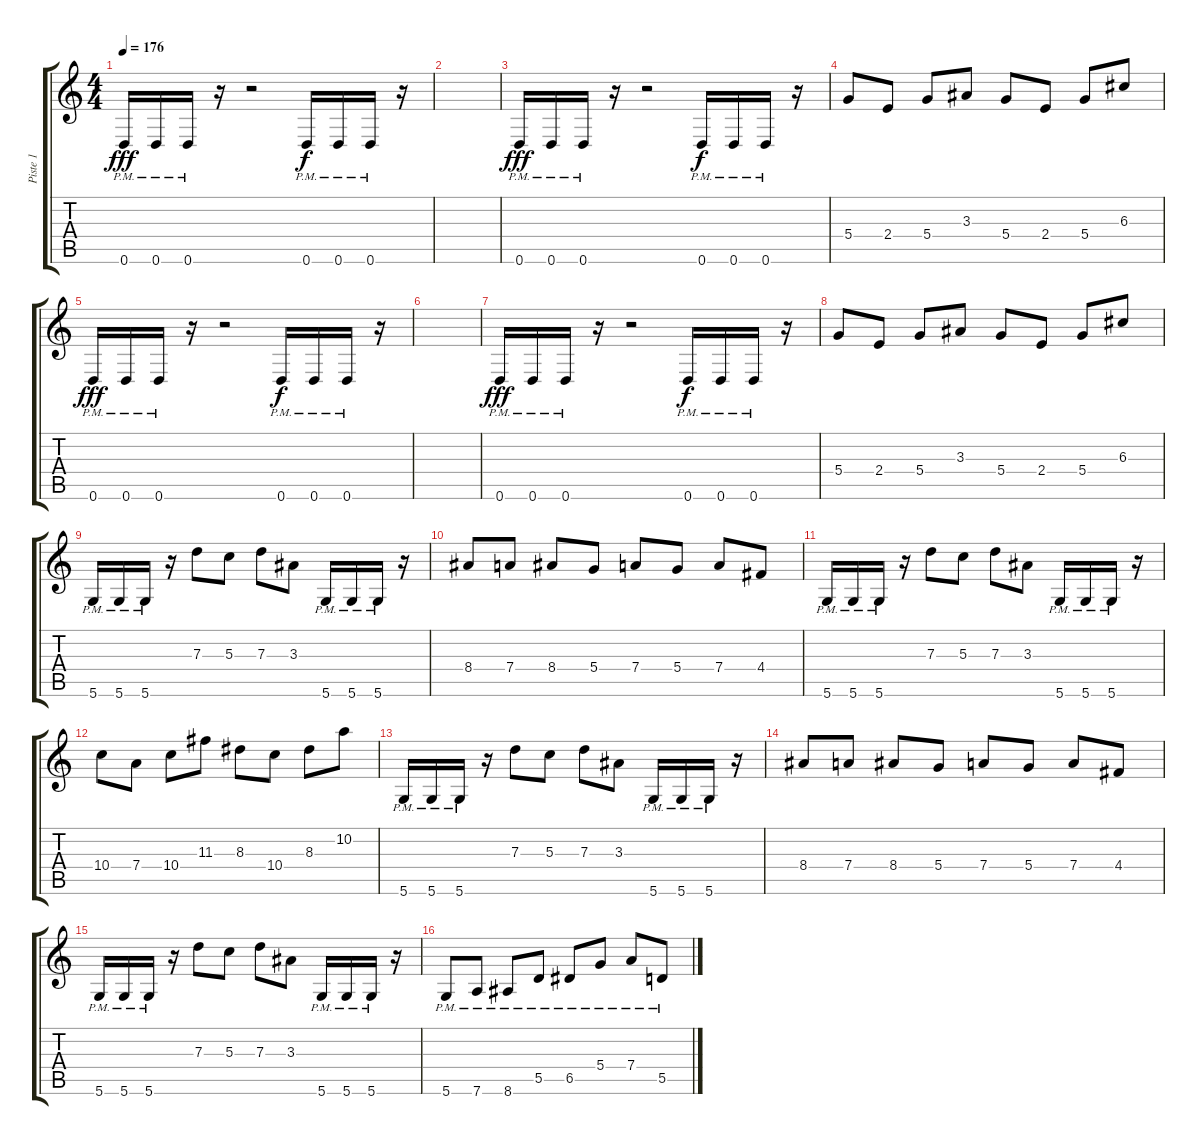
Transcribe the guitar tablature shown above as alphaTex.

\track ("Piste 1" "Piste 1") {instrument distortionguitar}
\staff {score tabs}
\tuning (E4 B3 G3 D3 A2 D2) {hide}
\ts (4 4)
\tempo 176
\clef g2
\ks c
0.6{pm}.16{dy fff volume 16 balance 0} 0.6{pm}.16 0.6{pm}.16 r.16 r.2 0.6{pm}.16{dy f} 0.6{pm}.16 0.6{pm}.16 r.16 |
|
0.6{pm}.16{dy fff} 0.6{pm}.16 0.6{pm}.16 r.16 r.2 0.6{pm}.16{dy f} 0.6{pm}.16 0.6{pm}.16 r.16 |
5.4.8 2.4.8 5.4.8 3.3.8 5.4.8 2.4.8 5.4.8 6.3.8 |
0.6{pm}.16{dy fff} 0.6{pm}.16 0.6{pm}.16 r.16 r.2 0.6{pm}.16{dy f} 0.6{pm}.16 0.6{pm}.16 r.16 |
|
0.6{pm}.16{dy fff} 0.6{pm}.16 0.6{pm}.16 r.16 r.2 0.6{pm}.16{dy f} 0.6{pm}.16 0.6{pm}.16 r.16 |
5.4.8 2.4.8 5.4.8 3.3.8 5.4.8 2.4.8 5.4.8 6.3.8 |
5.6{pm}.16 5.6{pm}.16 5.6{pm}.16 r.16 7.3.8 5.3.8 7.3.8 3.3.8 5.6{pm}.16 5.6{pm}.16 5.6{pm}.16 r.16 |
8.4.8 7.4.8 8.4.8 5.4.8 7.4.8 5.4.8 7.4.8 4.4.8 |
5.6{pm}.16 5.6{pm}.16 5.6{pm}.16 r.16 7.3.8 5.3.8 7.3.8 3.3.8 5.6{pm}.16 5.6{pm}.16 5.6{pm}.16 r.16 |
10.4.8 7.4.8 10.4.8 11.3.8 8.3.8 10.4.8 8.3.8 10.2.8 |
5.6{pm}.16 5.6{pm}.16 5.6{pm}.16 r.16 7.3.8 5.3.8 7.3.8 3.3.8 5.6{pm}.16 5.6{pm}.16 5.6{pm}.16 r.16 |
8.4.8 7.4.8 8.4.8 5.4.8 7.4.8 5.4.8 7.4.8 4.4.8 |
5.6{pm}.16 5.6{pm}.16 5.6{pm}.16 r.16 7.3.8 5.3.8 7.3.8 3.3.8 5.6{pm}.16 5.6{pm}.16 5.6{pm}.16 r.16 |
5.6{pm}.8 7.6{pm}.8 8.6{pm}.8 5.5{pm}.8 6.5{pm}.8 5.4{pm}.8 7.4{pm}.8 5.5{pm}.8
